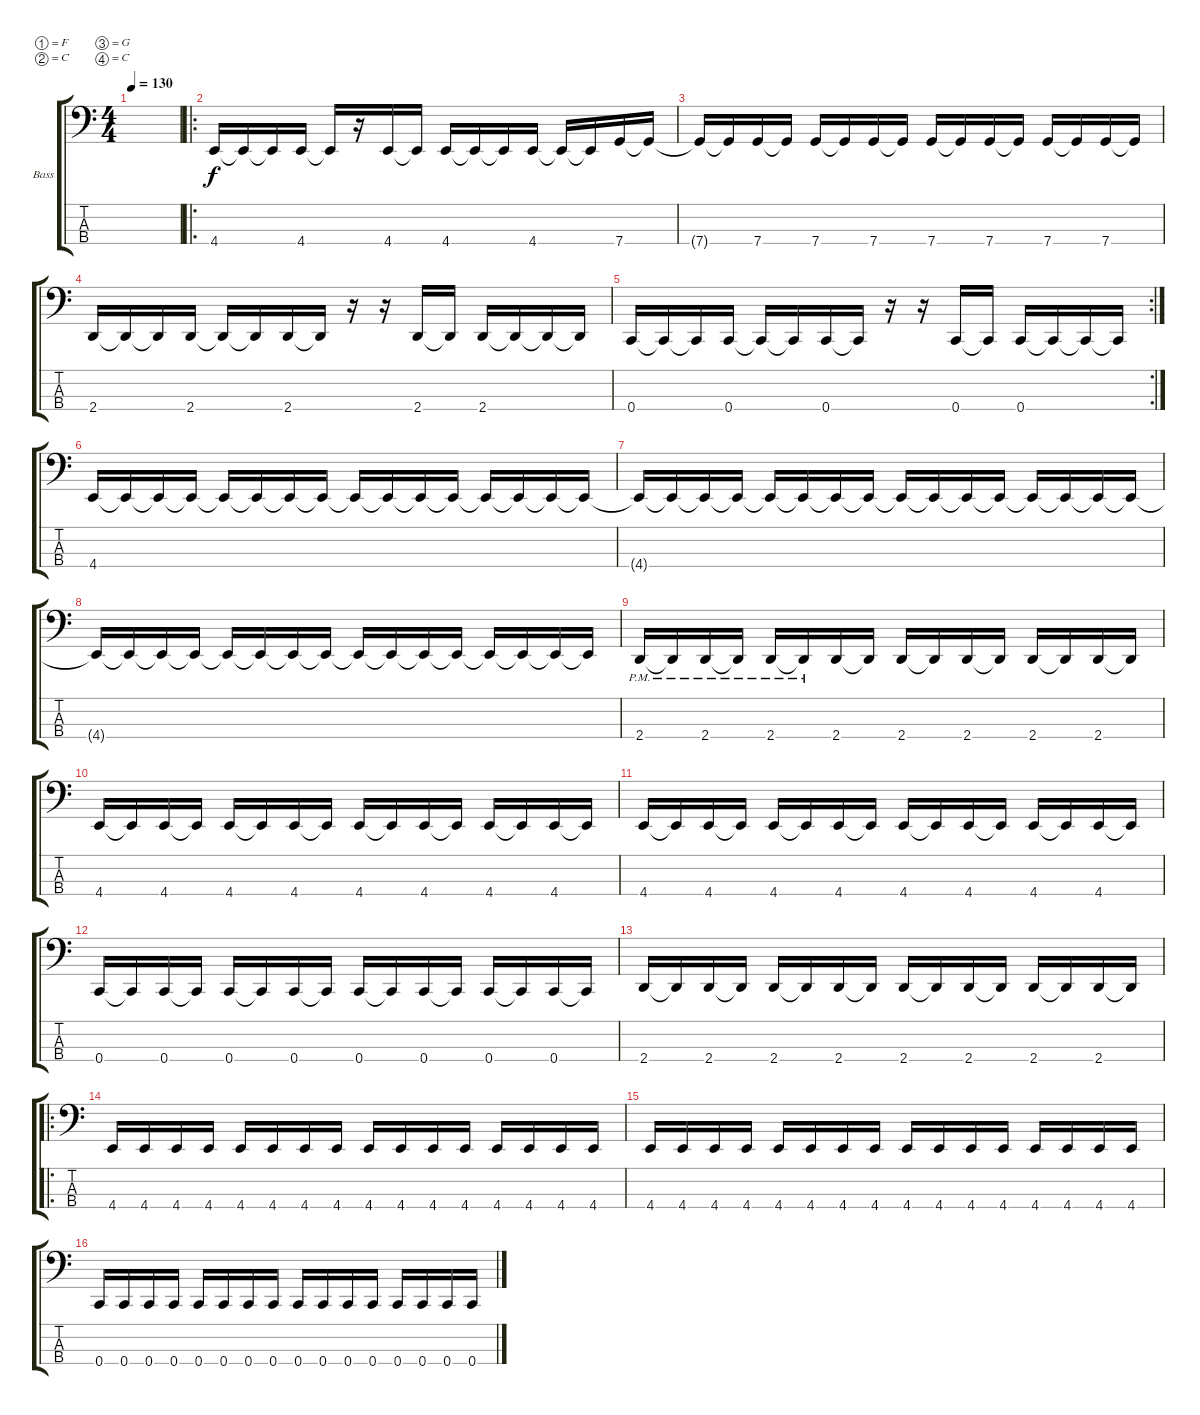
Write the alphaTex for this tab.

\defaultSystemsLayout 4
\bracketExtendMode groupsimilarinstruments
\firstSystemTrackNameOrientation horizontal
\otherSystemsTrackNameOrientation horizontal
\track ("Bass Guitar" "Bass") {instrument electricbassfinger}
\staff {score tabs}
\tuning (F2 C2 G1 C1)
\ts (4 4)
\tempo 130
\clef f4
\ks c
|
\ro
4.4.16 4.4{t}.16 4.4{t}.16 4.4.16 4.4{t}.16 r.16 4.4.16 4.4{t}.16 4.4.16 4.4{t}.16 4.4{t}.16 4.4.16 4.4{t}.16 4.4{t}.16 7.4.16 7.4{t}.16 |
7.4{t}.16 7.4{t}.16 7.4.16 7.4{t}.16 7.4.16 7.4{t}.16 7.4.16 7.4{t}.16 7.4.16 7.4{t}.16 7.4.16 7.4{t}.16 7.4.16 7.4{t}.16 7.4.16 7.4{t}.16 |
2.4.16 2.4{t}.16 2.4{t}.16 2.4.16 2.4{t}.16 2.4{t}.16 2.4.16 2.4{t}.16 r.16 r.16 2.4.16 2.4{t}.16 2.4.16 2.4{t}.16 2.4{t}.16 2.4{t}.16 |
\rc 2
0.4.16 0.4{t}.16 0.4{t}.16 0.4.16 0.4{t}.16 0.4{t}.16 0.4.16 0.4{t}.16 r.16 r.16 0.4.16 0.4{t}.16 0.4.16 0.4{t}.16 0.4{t}.16 0.4{t}.16 |
4.4.16 4.4{t}.16 4.4{t}.16 4.4{t}.16 4.4{t}.16 4.4{t}.16 4.4{t}.16 4.4{t}.16 4.4{t}.16 4.4{t}.16 4.4{t}.16 4.4{t}.16 4.4{t}.16 4.4{t}.16 4.4{t}.16 4.4{t}.16 |
4.4{t}.16 4.4{t}.16 4.4{t}.16 4.4{t}.16 4.4{t}.16 4.4{t}.16 4.4{t}.16 4.4{t}.16 4.4{t}.16 4.4{t}.16 4.4{t}.16 4.4{t}.16 4.4{t}.16 4.4{t}.16 4.4{t}.16 4.4{t}.16 |
4.4{t}.16 4.4{t}.16 4.4{t}.16 4.4{t}.16 4.4{t}.16 4.4{t}.16 4.4{t}.16 4.4{t}.16 4.4{t}.16 4.4{t}.16 4.4{t}.16 4.4{t}.16 4.4{t}.16 4.4{t}.16 4.4{t}.16 4.4{t}.16 |
2.4{pm}.16 2.4{pm t}.16 2.4{pm}.16 2.4{pm t}.16 2.4{pm}.16 2.4{pm t}.16 2.4.16 2.4{t}.16 2.4.16 2.4{t}.16 2.4.16 2.4{t}.16 2.4.16 2.4{t}.16 2.4.16 2.4{t}.16 |
4.4.16 4.4{t}.16 4.4.16 4.4{t}.16 4.4.16 4.4{t}.16 4.4.16 4.4{t}.16 4.4.16 4.4{t}.16 4.4.16 4.4{t}.16 4.4.16 4.4{t}.16 4.4.16 4.4{t}.16 |
4.4.16 4.4{t}.16 4.4.16 4.4{t}.16 4.4.16 4.4{t}.16 4.4.16 4.4{t}.16 4.4.16 4.4{t}.16 4.4.16 4.4{t}.16 4.4.16 4.4{t}.16 4.4.16 4.4{t}.16 |
0.4.16 0.4{t}.16 0.4.16 0.4{t}.16 0.4.16 0.4{t}.16 0.4.16 0.4{t}.16 0.4.16 0.4{t}.16 0.4.16 0.4{t}.16 0.4.16 0.4{t}.16 0.4.16 0.4{t}.16 |
2.4.16 2.4{t}.16 2.4.16 2.4{t}.16 2.4.16 2.4{t}.16 2.4.16 2.4{t}.16 2.4.16 2.4{t}.16 2.4.16 2.4{t}.16 2.4.16 2.4{t}.16 2.4.16 2.4{t}.16 |
\ro
4.4.16 4.4.16 4.4.16 4.4.16 4.4.16 4.4.16 4.4.16 4.4.16 4.4.16 4.4.16 4.4.16 4.4.16 4.4.16 4.4.16 4.4.16 4.4.16 |
4.4.16 4.4.16 4.4.16 4.4.16 4.4.16 4.4.16 4.4.16 4.4.16 4.4.16 4.4.16 4.4.16 4.4.16 4.4.16 4.4.16 4.4.16 4.4.16 |
0.4.16 0.4.16 0.4.16 0.4.16 0.4.16 0.4.16 0.4.16 0.4.16 0.4.16 0.4.16 0.4.16 0.4.16 0.4.16 0.4.16 0.4.16 0.4.16
